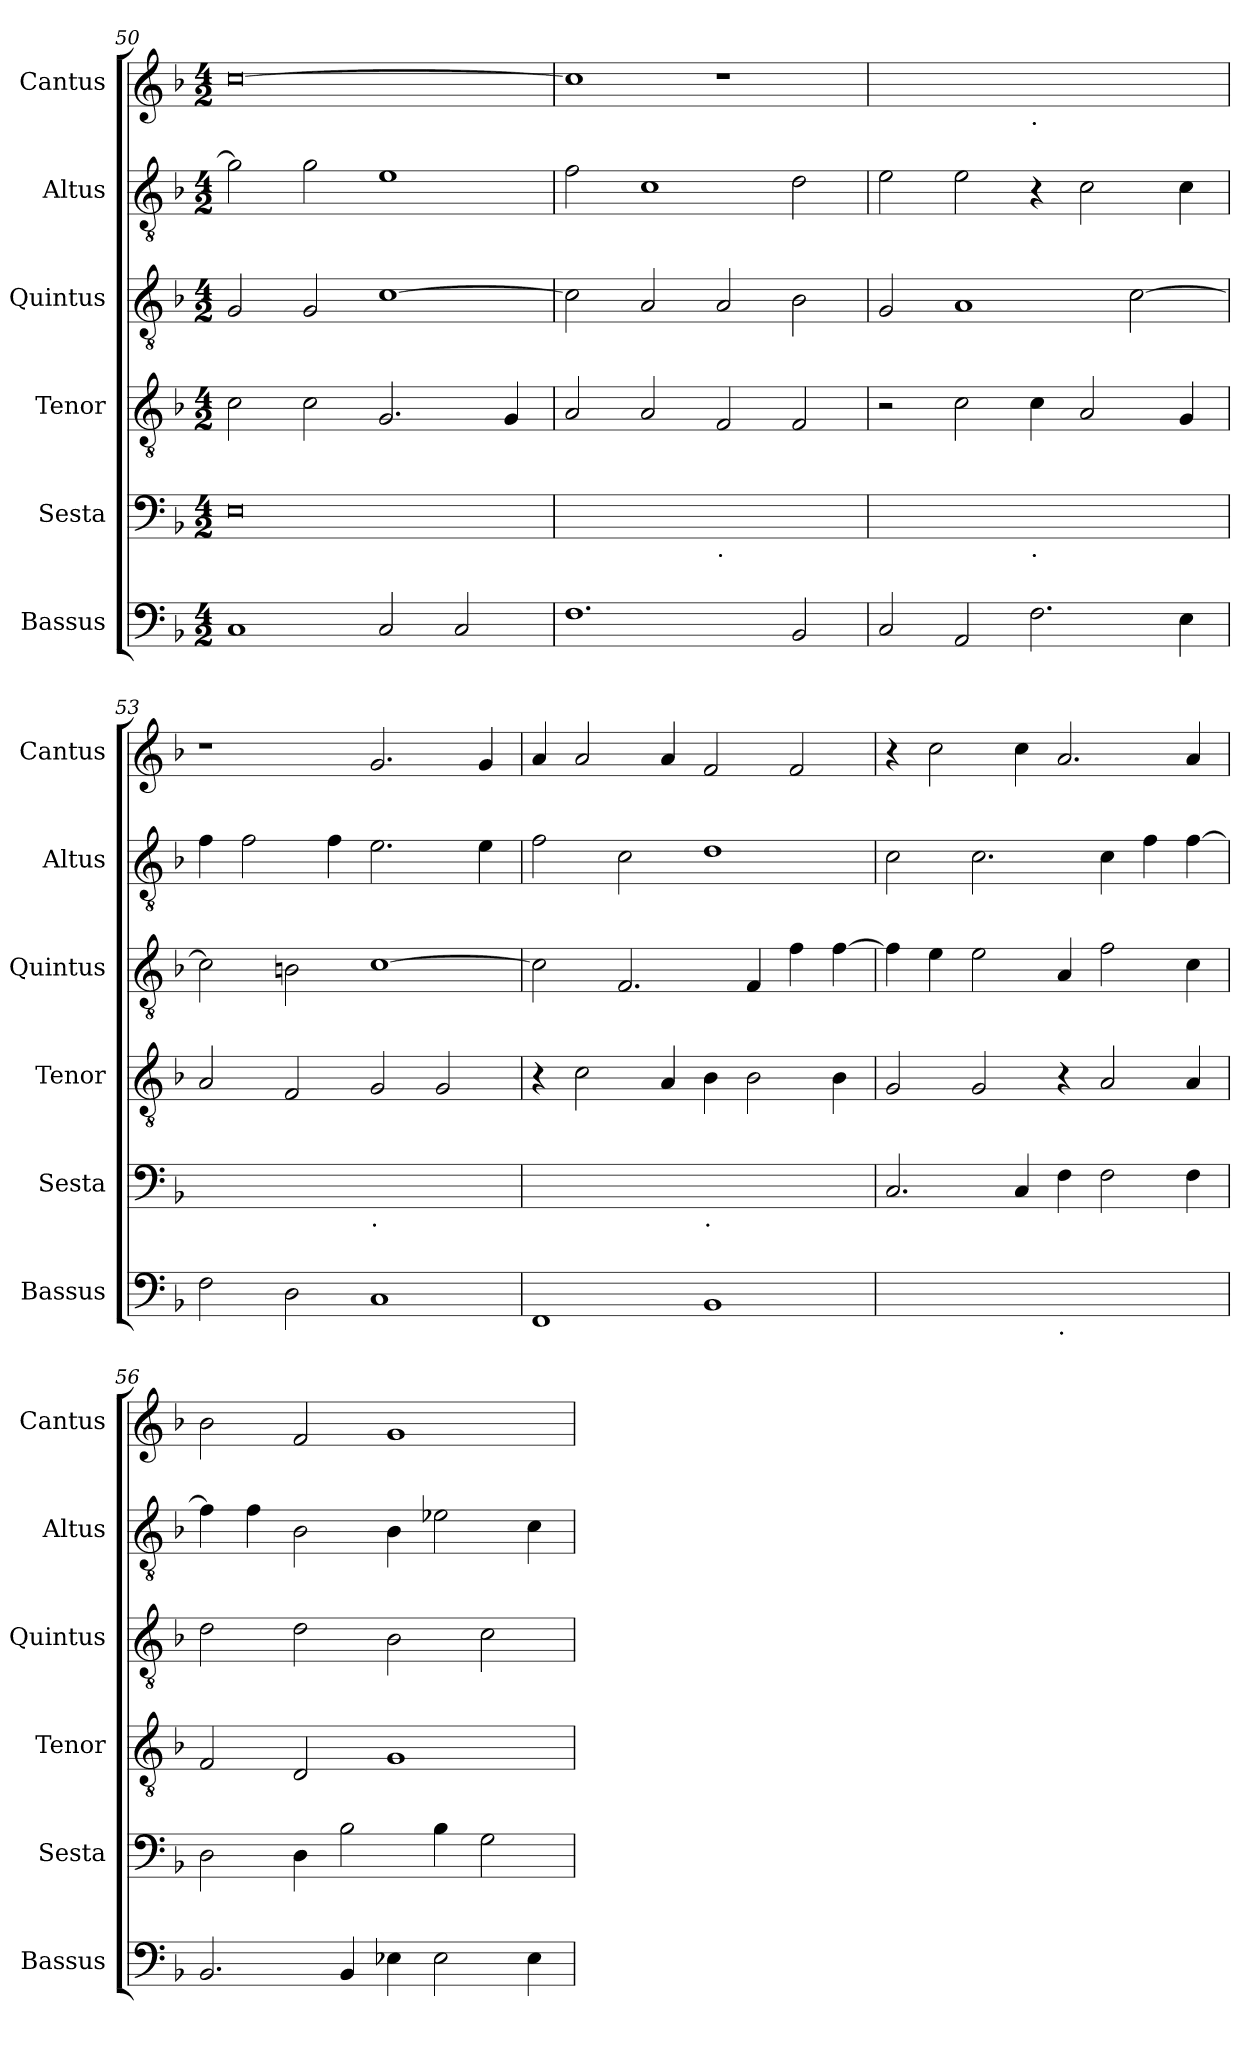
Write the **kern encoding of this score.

**kern	**kern	**kern	**kern	**kern	**kern
*part6	*part5	*part4	*part3	*part2	*part1
*staff6	*staff5	*staff4	*staff3	*staff2	*staff1
*I"Bassus	*I"Sesta	*I"Tenor	*I"Quintus	*I"Altus	*I"Cantus
*I'Bassus	*I'Sesta	*I'Tenor	*I'Quintus	*I'Altus	*I'Cantus
*clefF4	*clefF4	*clefGv2	*clefGv2	*clefGv2	*clefG2
*k[b-]	*k[b-]	*k[b-]	*k[b-]	*k[b-]	*k[b-]
*F:	*F:	*F:	*F:	*F:	*F:
*M4/2	*M4/2	*M4/2	*M4/2	*M4/2	*M4/2
=50	=50	=50	=50	=50	=50
1C	0E	2c\	2G/	2g\]	[0cc
.	.	2c\	2G/	2g\	.
2C/	.	2.G/	[1c	1e	.
2C/	.	.	.	.	.
.	.	4G/	.	.	.
=51	=51	=51	=51	=51	=51
*	*^	*	*	*	*
1.F	0ryy	1ryy	2A/	2c\]	2f\	1cc]
.	.	.	2A/	2A/	1c	.
!	!	!LO:TX:b:t=.	!	!	!	!
.	.	1ryy	2F/	2A/	.	1r
2BB-/	.	.	2F/	2B-\	2d\	.
=52	=52	=52	=52	=52	=52	=52
*	*	*	*	*	*	*^
2C/	0ryy	1ryy	2r	2G/	2e\	0ryy	1ryy
2AA/	.	.	2c\	1A	2e\	.	.
!	!	!	!	!	!	!	!LO:TX:b:t=.
!	!	!LO:TX:b:t=.	!	!	!	!	!
2.F\	.	1ryy	4c\	.	4r	.	1ryy
.	.	.	2A/	.	2c\	.	.
.	.	.	.	[2c\	.	.	.
4E\	.	.	4G/	.	4c\	.	.
*	*	*	*	*	*	*v	*v
=53	=53	=53	=53	=53	=53	=53
2F\	0ryy	1ryy	2A/	2c\]	4f\	1r
.	.	.	.	.	2f\	.
2D\	.	.	2F/	2Bn\	.	.
.	.	.	.	.	4f\	.
!	!	!LO:TX:b:t=.	!	!	!	!
1C	.	1ryy	2G/	[1c	2.e\	2.g/
.	.	.	2G/	.	.	.
.	.	.	.	.	4e\	4g/
=54	=54	=54	=54	=54	=54	=54
1FF	0ryy	1ryy	4r	2c\]	2f\	4a/
.	.	.	2c\	.	.	2a/
.	.	.	.	2.F/	2c\	.
.	.	.	4A/	.	.	4a/
!	!	!LO:TX:b:t=.	!	!	!	!
1BB-	.	1ryy	4B-\	.	1d	2f/
.	.	.	2B-\	4F/	.	.
.	.	.	.	4f\	.	2f/
.	.	.	4B-\	[4f\	.	.
*	*v	*v	*	*	*	*
=55	=55	=55	=55	=55	=55
*^	*	*	*	*	*
0ryy	1ryy	2.C/	2G/	4f\]	2c\	4r
.	.	.	.	4e\	.	2cc\
.	.	.	2G/	2e\	2.c\	.
.	.	4C/	.	.	.	4cc\
!	!LO:TX:b:t=.	!	!	!	!	!
.	1ryy	4F\	4r	4A/	.	2.a/
.	.	2F\	2A/	2f\	4c\	.
.	.	.	.	.	4f\	.
.	.	4F\	4A/	4c\	[4f\	4a/
*v	*v	*	*	*	*	*
=56	=56	=56	=56	=56	=56
2.BB-/	2D\	2F/	2d\	4f\]	2b-\
.	.	.	.	4f\	.
.	4D\	2D/	2d\	2B-\	2f/
4BB-/	2B-\	.	.	.	.
4E-X\	.	1G	2B-\	4B-\	1g
2E-\	4B-\	.	.	2e-X\	.
.	2G\	.	2c\	.	.
4E-\	.	.	.	4c\	.
=	=	=	=	=	=
*-	*-	*-	*-	*-	*-
